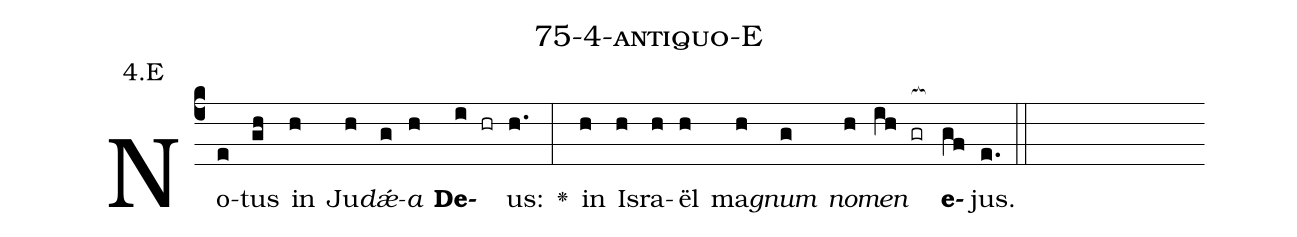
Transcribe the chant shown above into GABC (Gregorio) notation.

name: 75-4-antiquo-E;
annotation: 4.E;
%%
(c4)No(e)tus(gh) in(h) Ju(h)<i>dǽ</i>(g)<i>a</i>(h) <b>De</b>(i hr)us:(h.) <v>\greheightstar</v>(:) in(h) Is(h)ra(h)ël(h) ma(h)<i>gnum</i>(g) <i>no</i>(h)<i>men</i>(ih gr[ocb:1{]) <b>e</b>(gf[ocb:0}])jus.(e.) (::)


%E(h) u(g) o(h) u(ih) a(gf) e.(e.) (::)
